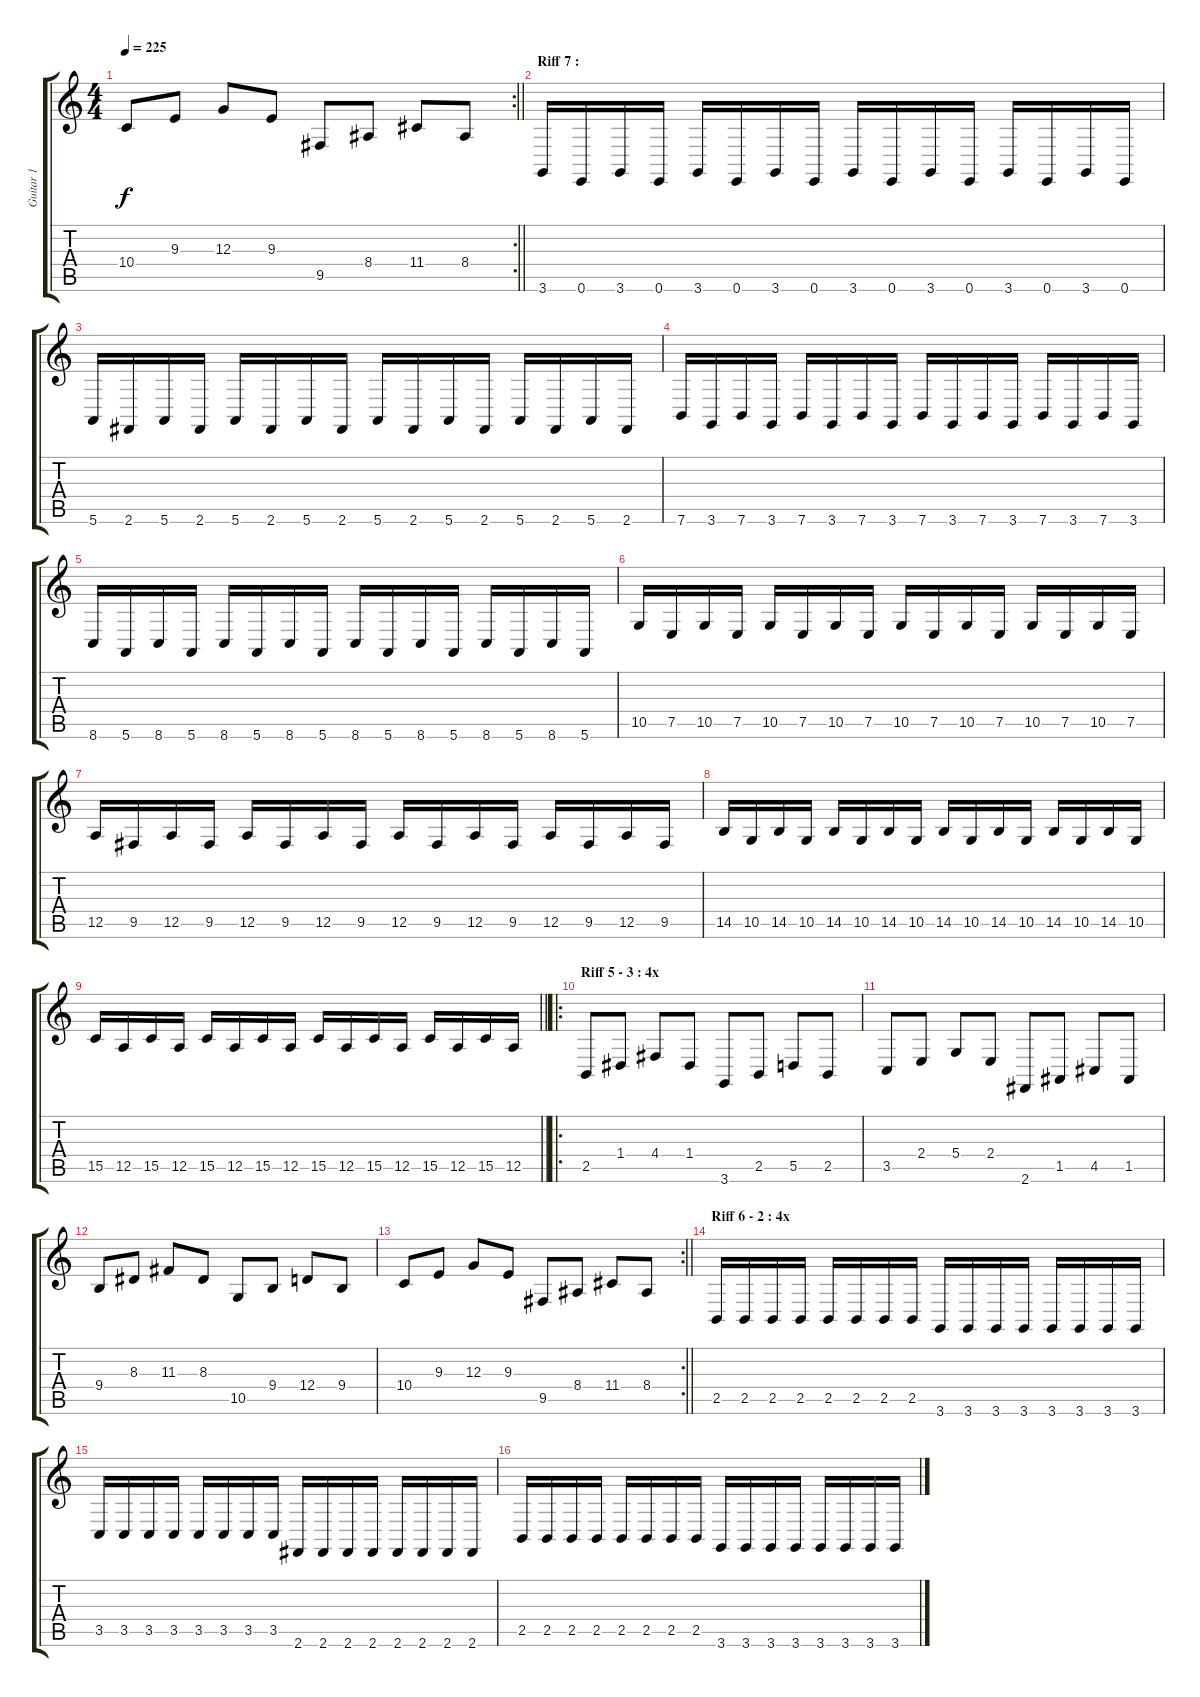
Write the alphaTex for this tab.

\track ("Guitar 1" "Guitar 1") {instrument churchorgan}
\staff {score tabs}
\tuning (E4 B3 G3 D3 A2 E2) {hide}
\rc 2
\ts (4 4)
\tempo 225
\clef g2
\barLineRight lightlight
\ks c
10.4.8{dy f} 9.3.8 12.3.8 9.3.8 9.5.8 8.4.8 11.4.8 8.4.8 |
\section ("" "Riff 7 : ")
3.6.16 0.6.16 3.6.16 0.6.16 3.6.16 0.6.16 3.6.16 0.6.16 3.6.16 0.6.16 3.6.16 0.6.16 3.6.16 0.6.16 3.6.16 0.6.16 |
5.6.16 2.6.16 5.6.16 2.6.16 5.6.16 2.6.16 5.6.16 2.6.16 5.6.16 2.6.16 5.6.16 2.6.16 5.6.16 2.6.16 5.6.16 2.6.16 |
7.6.16 3.6.16 7.6.16 3.6.16 7.6.16 3.6.16 7.6.16 3.6.16 7.6.16 3.6.16 7.6.16 3.6.16 7.6.16 3.6.16 7.6.16 3.6.16 |
8.6.16 5.6.16 8.6.16 5.6.16 8.6.16 5.6.16 8.6.16 5.6.16 8.6.16 5.6.16 8.6.16 5.6.16 8.6.16 5.6.16 8.6.16 5.6.16 |
10.5.16 7.5.16 10.5.16 7.5.16 10.5.16 7.5.16 10.5.16 7.5.16 10.5.16 7.5.16 10.5.16 7.5.16 10.5.16 7.5.16 10.5.16 7.5.16 |
12.5.16 9.5.16 12.5.16 9.5.16 12.5.16 9.5.16 12.5.16 9.5.16 12.5.16 9.5.16 12.5.16 9.5.16 12.5.16 9.5.16 12.5.16 9.5.16 |
14.5.16 10.5.16 14.5.16 10.5.16 14.5.16 10.5.16 14.5.16 10.5.16 14.5.16 10.5.16 14.5.16 10.5.16 14.5.16 10.5.16 14.5.16 10.5.16 |
\barLineRight lightlight
15.5.16 12.5.16 15.5.16 12.5.16 15.5.16 12.5.16 15.5.16 12.5.16 15.5.16 12.5.16 15.5.16 12.5.16 15.5.16 12.5.16 15.5.16 12.5.16 |
\ro
\section ("" "Riff 5 - 3 : 4x")
2.5.8 1.4.8 4.4.8 1.4.8 3.6.8 2.5.8 5.5.8 2.5.8 |
3.5.8 2.4.8 5.4.8 2.4.8 2.6.8 1.5.8 4.5.8 1.5.8 |
9.4.8 8.3.8 11.3.8 8.3.8 10.5.8 9.4.8 12.4.8 9.4.8 |
\rc 2
\barLineRight lightlight
10.4.8 9.3.8 12.3.8 9.3.8 9.5.8 8.4.8 11.4.8 8.4.8 |
\section ("" "Riff 6 - 2 : 4x")
2.5.16 2.5.16 2.5.16 2.5.16 2.5.16 2.5.16 2.5.16 2.5.16 3.6.16 3.6.16 3.6.16 3.6.16 3.6.16 3.6.16 3.6.16 3.6.16 |
3.5.16 3.5.16 3.5.16 3.5.16 3.5.16 3.5.16 3.5.16 3.5.16 2.6.16 2.6.16 2.6.16 2.6.16 2.6.16 2.6.16 2.6.16 2.6.16 |
2.5.16 2.5.16 2.5.16 2.5.16 2.5.16 2.5.16 2.5.16 2.5.16 3.6.16 3.6.16 3.6.16 3.6.16 3.6.16 3.6.16 3.6.16 3.6.16
